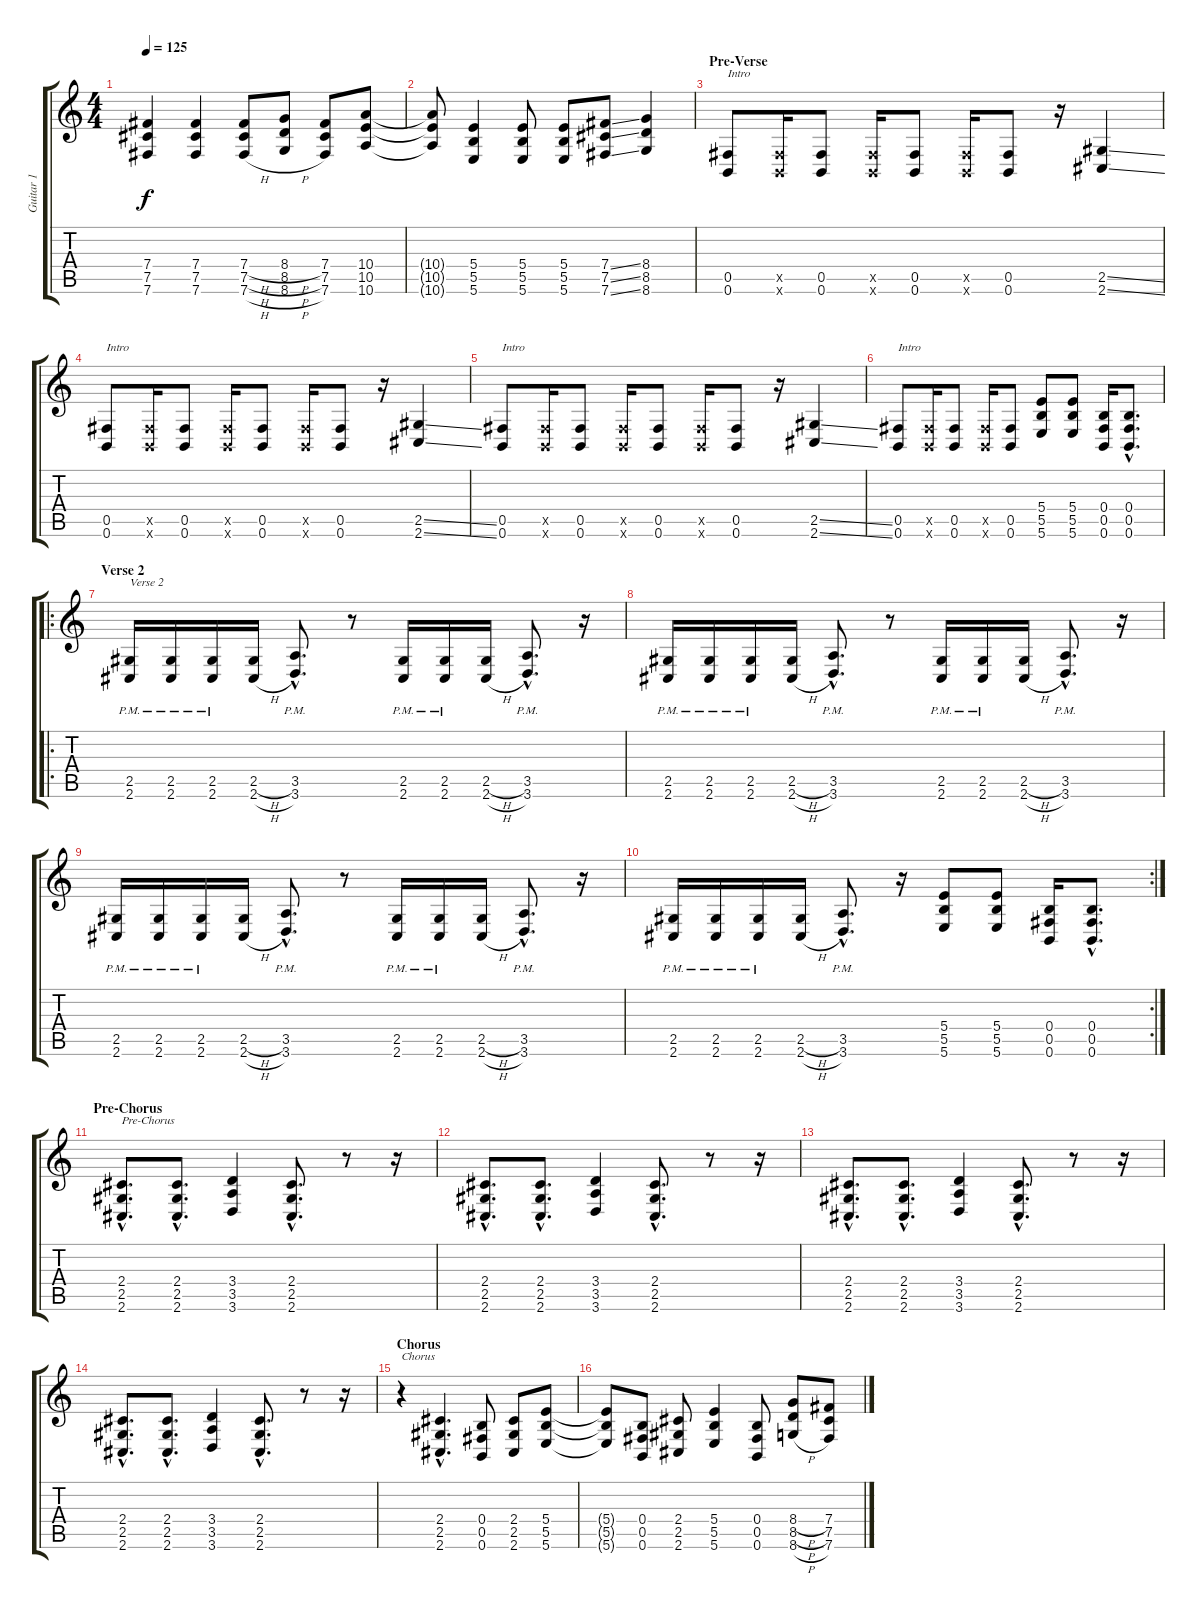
\track ("Guitar 1" "Guitar 1") {instrument distortionguitar}
\staff {score tabs}
\tuning (Db4 Ab3 E3 B2 Gb2 B1) {hide}
\ts (4 4)
\tempo 125
\clef g2
\ks c
(7.4 7.5 7.6).4{dy f} (7.4 7.5 7.6).4 (7.4{h} 7.5{h} 7.6{h}).8 (8.4{h} 8.5{h} 8.6{h}).8 (7.4 7.5 7.6).8 (10.4 10.5 10.6).8 |
(10.4{t} 10.5{t} 10.6{t}).8 (5.4 5.5 5.6).4 (5.4 5.5 5.6).8 (5.4 5.5 5.6).8 (7.4{ss} 7.5{ss} 7.6{ss}).8 (8.4 8.5 8.6).4 |
\section ("" "Pre-Verse")
(0.5 0.6).8{txt "Intro"} (0.5{x} 0.6{x}).16 (0.5 0.6).8 (0.5{x} 0.6{x}).16 (0.5 0.6).8 (0.5{x} 0.6{x}).16 (0.5 0.6).8 r.16 (2.5{ss} 2.6{ss}).4 |
(0.5 0.6).8{txt "Intro"} (0.5{x} 0.6{x}).16 (0.5 0.6).8 (0.5{x} 0.6{x}).16 (0.5 0.6).8 (0.5{x} 0.6{x}).16 (0.5 0.6).8 r.16 (2.5{ss} 2.6{ss}).4 |
(0.5 0.6).8{txt "Intro"} (0.5{x} 0.6{x}).16 (0.5 0.6).8 (0.5{x} 0.6{x}).16 (0.5 0.6).8 (0.5{x} 0.6{x}).16 (0.5 0.6).8 r.16 (2.5{ss} 2.6{ss}).4 |
(0.5 0.6).8{txt "Intro"} (0.5{x} 0.6{x}).16 (0.5 0.6).8 (0.5{x} 0.6{x}).16 (0.5 0.6).8 (5.4 5.5 5.6).8 (5.4 5.5 5.6).8 (0.4 0.5 0.6).16 (0.4{hac} 0.5{hac} 0.6{hac}).8{d} |
\ro
\section ("" "Verse 2")
(2.5{pm} 2.6{pm}).16{txt "Verse 2"} (2.5{pm} 2.6{pm}).16 (2.5{pm} 2.6{pm}).16 (2.5{h} 2.6{h}).16 (3.5{hac pm} 3.6{hac pm}).8{d} r.8 (2.5{pm} 2.6{pm}).16 (2.5{pm} 2.6{pm}).16 (2.5{h} 2.6{h}).16 (3.5{hac pm} 3.6{hac pm}).8{d} r.16 |
(2.5{pm} 2.6{pm}).16 (2.5{pm} 2.6{pm}).16 (2.5{pm} 2.6{pm}).16 (2.5{h} 2.6{h}).16 (3.5{hac pm} 3.6{hac pm}).8{d} r.8 (2.5{pm} 2.6{pm}).16 (2.5{pm} 2.6{pm}).16 (2.5{h} 2.6{h}).16 (3.5{hac pm} 3.6{hac pm}).8{d} r.16 |
(2.5{pm} 2.6{pm}).16 (2.5{pm} 2.6{pm}).16 (2.5{pm} 2.6{pm}).16 (2.5{h} 2.6{h}).16 (3.5{hac pm} 3.6{hac pm}).8{d} r.8 (2.5{pm} 2.6{pm}).16 (2.5{pm} 2.6{pm}).16 (2.5{h} 2.6{h}).16 (3.5{hac pm} 3.6{hac pm}).8{d} r.16 |
\rc 2
(2.5{pm} 2.6{pm}).16 (2.5{pm} 2.6{pm}).16 (2.5{pm} 2.6{pm}).16 (2.5{h} 2.6{h}).16 (3.5{hac pm} 3.6{hac pm}).8{d} r.16 (5.4 5.5 5.6).8 (5.4 5.5 5.6).8 (0.4 0.5 0.6).16 (0.4{hac} 0.5{hac} 0.6{hac}).8{d} |
\section ("" "Pre-Chorus")
(2.4{hac} 2.5{hac} 2.6{hac}).8{d txt "Pre-Chorus"} (2.4{hac} 2.5{hac} 2.6{hac}).8{d} (3.4 3.5 3.6).4 (2.4{hac} 2.5{hac} 2.6{hac}).8{d} r.8 r.16 |
(2.4{hac} 2.5{hac} 2.6{hac}).8{d} (2.4{hac} 2.5{hac} 2.6{hac}).8{d} (3.4 3.5 3.6).4 (2.4{hac} 2.5{hac} 2.6{hac}).8{d} r.8 r.16 |
(2.4{hac} 2.5{hac} 2.6{hac}).8{d} (2.4{hac} 2.5{hac} 2.6{hac}).8{d} (3.4 3.5 3.6).4 (2.4{hac} 2.5{hac} 2.6{hac}).8{d} r.8 r.16 |
(2.4{hac} 2.5{hac} 2.6{hac}).8{d} (2.4{hac} 2.5{hac} 2.6{hac}).8{d} (3.4 3.5 3.6).4 (2.4{hac} 2.5{hac} 2.6{hac}).8{d} r.8 r.16 |
\section ("" "Chorus")
r.4{txt "Chorus"} (2.4{hac} 2.5{hac} 2.6{hac}).4{d} (0.4 0.5 0.6).8 (2.4 2.5 2.6).8 (5.4 5.5 5.6).8 |
(5.4{t} 5.5{t} 5.6{t}).8 (0.4 0.5 0.6).8 (2.4 2.5 2.6).8 (5.4 5.5 5.6).4 (0.4 0.5 0.6).8 (8.4{h} 8.5{h} 8.6{h}).8 (7.4 7.5 7.6).8
